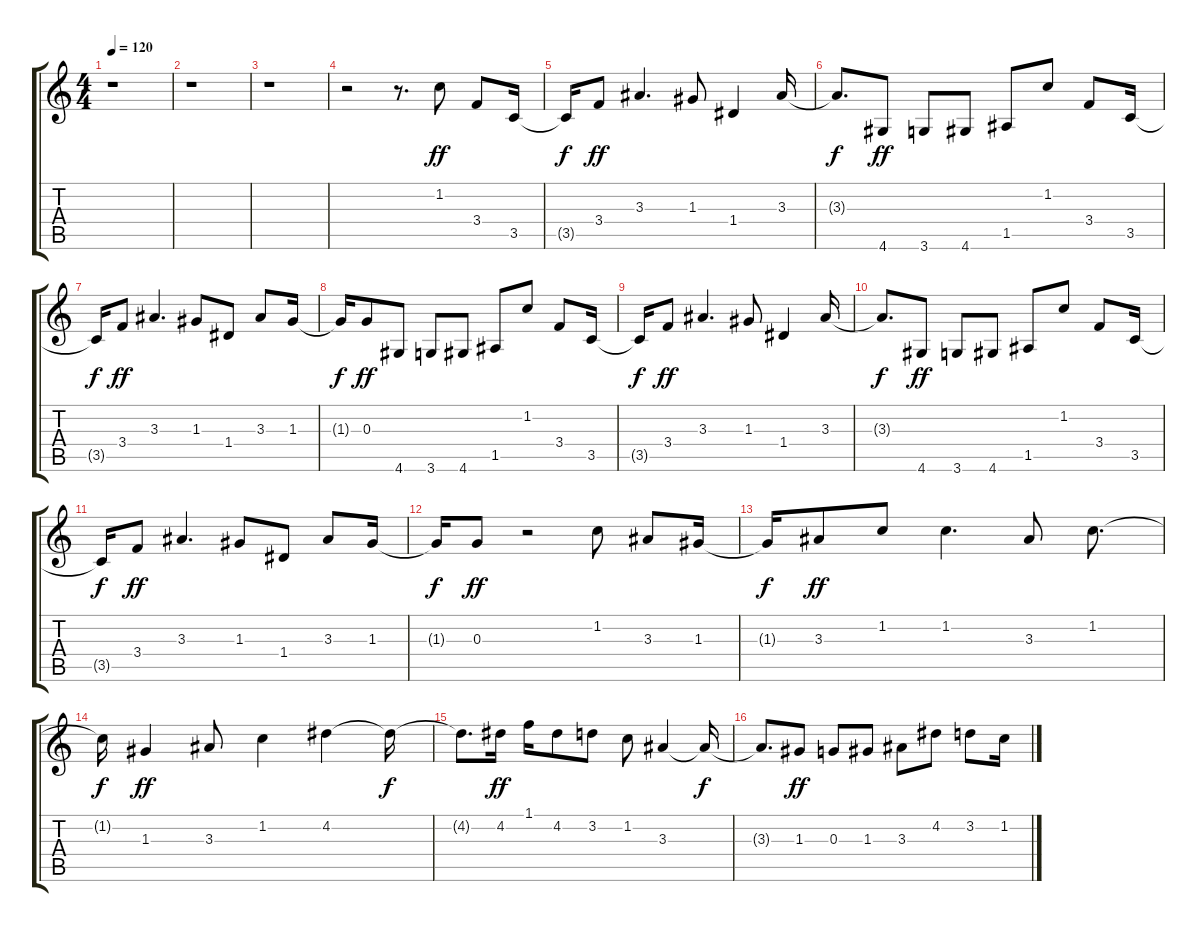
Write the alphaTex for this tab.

\track "" {instrument distortionguitar}
\staff {score tabs}
\tuning (E4 B3 G3 D3 A2 E2) {hide}
\ts (4 4)
\tempo 120
\clef g2
\ks c
r.1{dy f} |
r.1 |
r.1 |
r.2 r.8{d} 1.2.8{dy ff} 3.4.8 3.5.16 |
3.5{t}.16{dy f} 3.4.8{dy ff} 3.3.4{d} 1.3.8 1.4.4 3.3.16 |
3.3{t}.8{d dy f} 4.6.8{dy ff} 3.6.8 4.6.8 1.5.8 1.2.8 3.4.8 3.5.16 |
3.5{t}.16{dy f} 3.4.8{dy ff} 3.3.4{d} 1.3.8 1.4.8 3.3.8 1.3.16 |
1.3{t}.16{dy f} 0.3.8{dy ff} 4.6.8 3.6.8 4.6.8 1.5.8 1.2.8 3.4.8 3.5.16 |
3.5{t}.16{dy f} 3.4.8{dy ff} 3.3.4{d} 1.3.8 1.4.4 3.3.16 |
3.3{t}.8{d dy f} 4.6.8{dy ff} 3.6.8 4.6.8 1.5.8 1.2.8 3.4.8 3.5.16 |
3.5{t}.16{dy f} 3.4.8{dy ff} 3.3.4{d} 1.3.8 1.4.8 3.3.8 1.3.16 |
1.3{t}.16{dy f} 0.3.8{dy ff} r.2 1.2.8 3.3.8 1.3.16 |
1.3{t}.16{dy f} 3.3.8{dy ff} 1.2.8 1.2.4{d} 3.3.8 1.2.8{d} |
1.2{t}.16{dy f} 1.3.4{dy ff} 3.3.8 1.2.4 4.2.4 4.2{t}.16{dy f} |
4.2{t}.8{d} 4.2.16{dy ff} 1.1.16 4.2.8 3.2.8 1.2.8 3.3.4 3.3{t}.16{dy f} |
3.3{t}.8{d} 1.3.8{dy ff} 0.3.8 1.3.8 3.3.8 4.2.8 3.2.8 1.2.16
